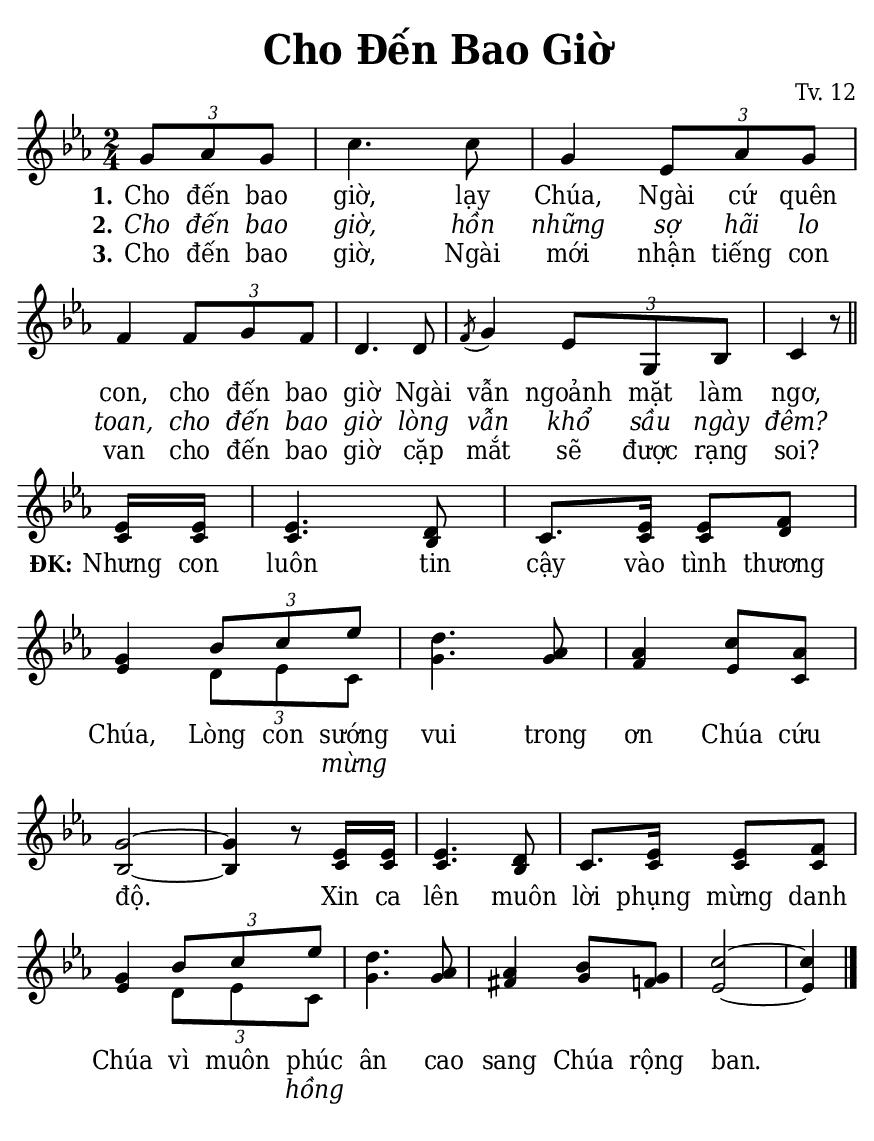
% Cài đặt chung\
\version "2.22.1"
\include "english.ly"

\header {
  title = \markup { \fontsize #1 "Cho Đến Bao Giờ" }
  composer = "Tv. 12"
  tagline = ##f
}

% Nhạc phiên khúc
nhacPhienKhucSop = \relative c'' {
  \partial 4 \tuplet 3/2 { g8 af g } |
  c4. c8 |
  g4 \tuplet 3/2 { ef8 af g } |
  f4 \tuplet 3/2 { f8 g f } |
  d4. d8 |
  \slashedGrace { f8 ( } g4) \tuplet 3/2 { ef8 g, bf } |
  c4 r8 \bar "||" \break
  
  ef16 ef |
  ef4. d8 |
  c8. ef16 ef8 f |
  g4 \tuplet 3/2 { bf8 c ef } |
  d4. af8 |
  af4 c8 af |
  g2 ~ |
  g4 r8 ef16 ef |
  ef4. d8 |
  c8. ef16 ef8 f |
  g4 \tuplet 3/2 { bf8 c ef } |
  d4. af8 |
  af4 bf8 g |
  c2 ~ |
  c4 \bar "|."
}

nhacPhienKhucAlto = \relative c' {
  r4 |
  R2*5
  r4.
  c16 c |
  c4. bf8 |
  c8. c16 c8 d |
  ef4 \tuplet 3/2 { d8 [ef c] } |
  g'4. g8 |
  f4 ef8 c |
  bf2 ~ |
  bf4 r8 c16 c |
  c4. bf8 |
  c8. c16 c8 c |
  ef4 \tuplet 3/2 { d8 [ef c] } |
  g'4. g8 |
  fs4 g8 f! |
  ef2 ~ |
  ef4
}

% Lời phiên khúc
loiPhienKhucSop = \lyrics {
  <<
    {
      \set stanza = "1."
      Cho đến bao giờ, lạy Chúa,
      Ngài cứ quên con,
      cho đến bao giờ Ngài vẫn ngoảnh mặt làm ngơ,
    }
    \new Lyrics {
	    \set associatedVoice = "beSop"
	    \set stanza = "2."
      \override Lyrics.LyricText.font-shape = #'italic
	    Cho đến bao giờ,
	    hồn những sợ hãi lo toan,
	    cho đến bao giờ lòng vẫn khổ sầu ngày đêm?
    }
    \new Lyrics {
	    \set associatedVoice = "beSop"
	    \set stanza = "3."
	    Cho đến bao giờ, Ngài mới nhận tiếng con van
	    cho đến bao giờ cặp mắt sẽ được rạng soi?
    }
  >>
  \set stanza = "ĐK:"
  Nhưng con luôn tin cậy vào tình thương Chúa,
  Lòng con
  <<
  { sướng }
  \new Lyrics {
	  \set associatedVoice = "beBas"
	  \override Lyrics.LyricText.font-shape = #'italic
	  mừng
	}
  >>
  vui trong ơn Chúa cứu độ.
  Xin ca lên muôn lời  phụng mừng danh Chúa
  vì muôn
  <<
  { phúc }
  \new Lyrics {
	  \set associatedVoice = "beBas"
	  \override Lyrics.LyricText.font-shape = #'italic
	  hồng
	}
  >>
  ân cao sang Chúa rộng ban.
}

% Dàn trang
\paper {
  #(set-paper-size "a5")
  top-margin = 3\mm
  bottom-margin = 3\mm
  left-margin = 3\mm
  right-margin = 3\mm
  indent = #0
  #(define fonts
	 (make-pango-font-tree "Deja Vu Serif Condensed"
	 		       "Deja Vu Serif Condensed"
			       "Deja Vu Serif Condensed"
			       (/ 20 20)))
  print-page-number = ##f
  system-system-spacing = #'((basic-distance . 0.1) (padding . 2))
}

TongNhip = {
  \key ef \major \time 2/4
  \set Timing.beamExceptions = #'()
  \set Timing.baseMoment = #(ly:make-moment 1/4)
}

% Đổi kích thước nốt cho bè phụ
notBePhu =
#(define-music-function (font-size music) (number? ly:music?)
   (for-some-music
     (lambda (m)
       (if (music-is-of-type? m 'rhythmic-event)
           (begin
             (set! (ly:music-property m 'tweaks)
                   (cons `(font-size . ,font-size)
                         (ly:music-property m 'tweaks)))
             #t)
           #f))
     music)
   music)

\score {
  \new ChoirStaff <<
    \new Staff \with {
        \consists "Merge_rests_engraver"
        printPartCombineTexts = ##f
      }
      <<
      \new Voice \TongNhip \partCombine 
        \nhacPhienKhucSop
        \notBePhu -1 { \nhacPhienKhucAlto }
      \new NullVoice = beSop \nhacPhienKhucSop
      \new Lyrics \lyricsto beSop \loiPhienKhucSop
      >>
  >>
  \layout {
    \override Lyrics.LyricSpace.minimum-distance = #1.5
    \override Score.BarNumber.break-visibility = ##(#f #f #f)
    \override Score.SpacingSpanner.uniform-stretching = ##t
  } 
}
